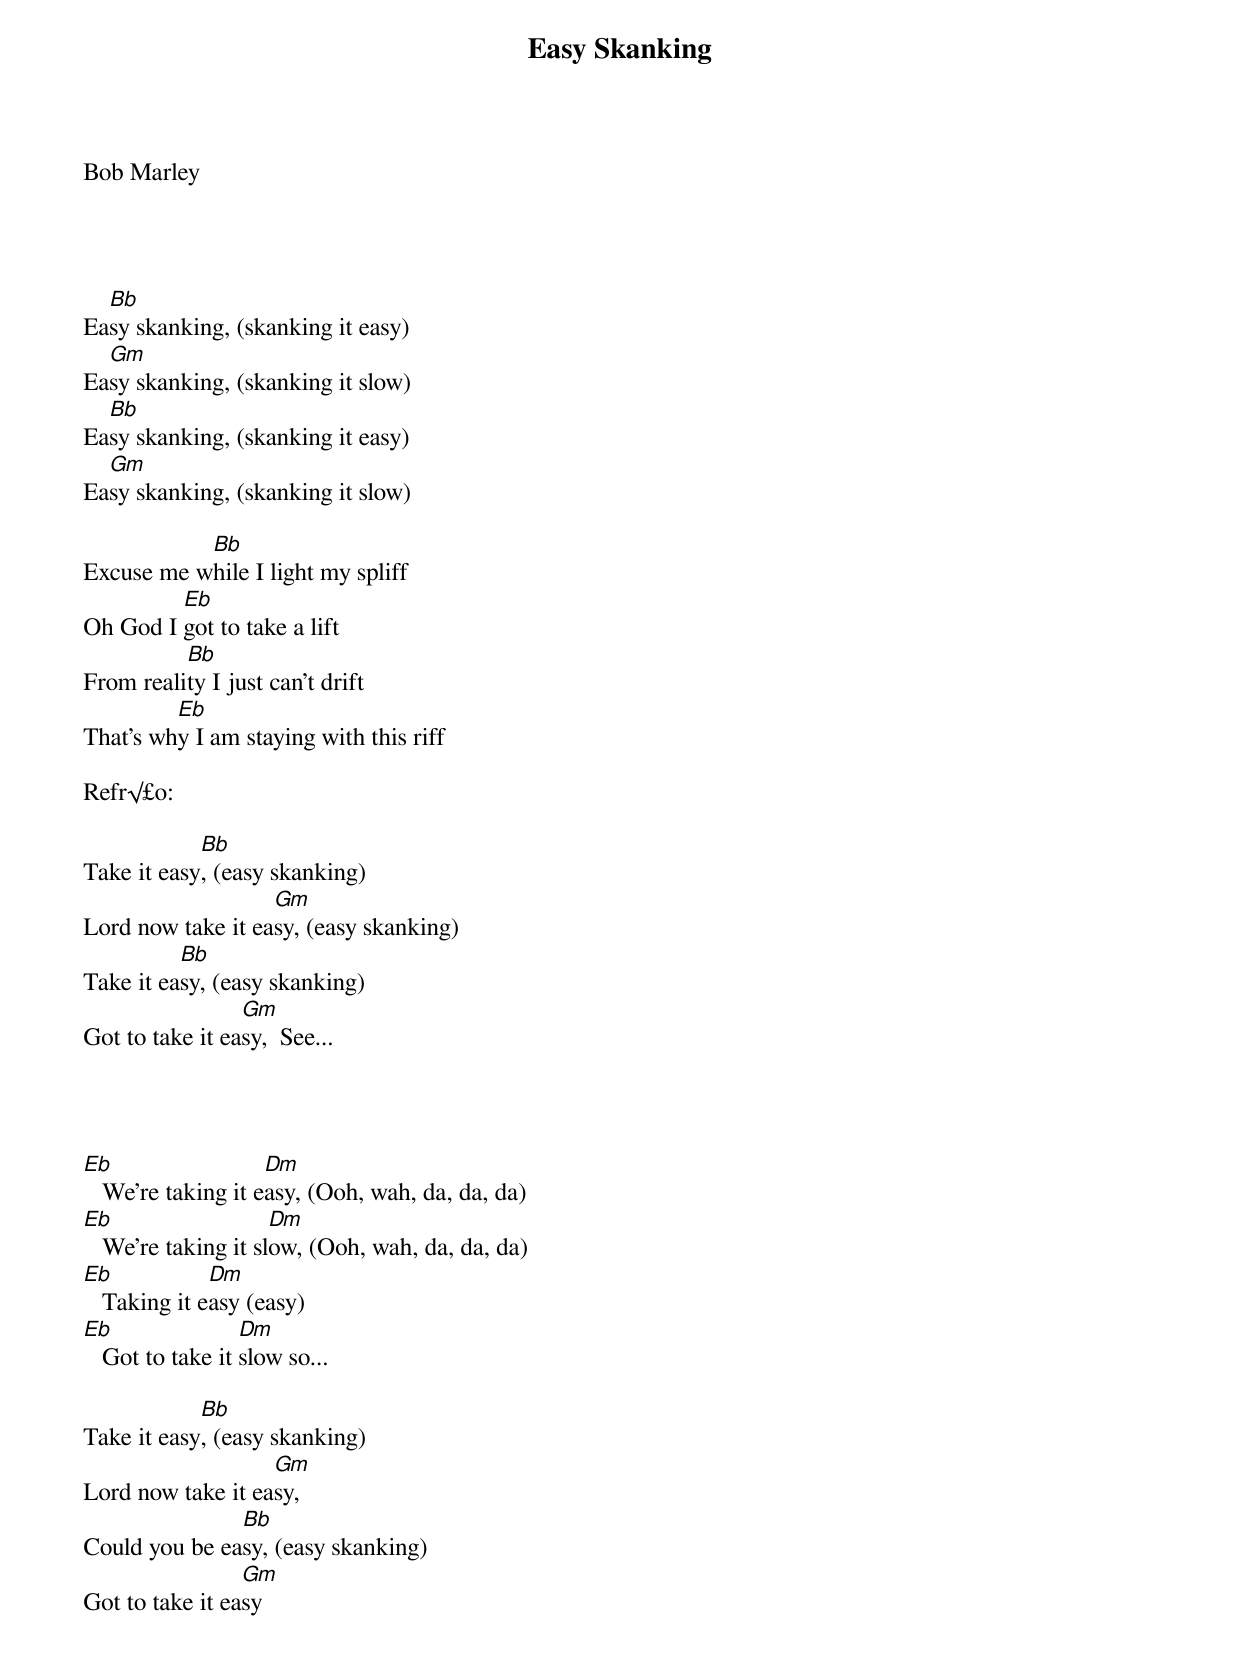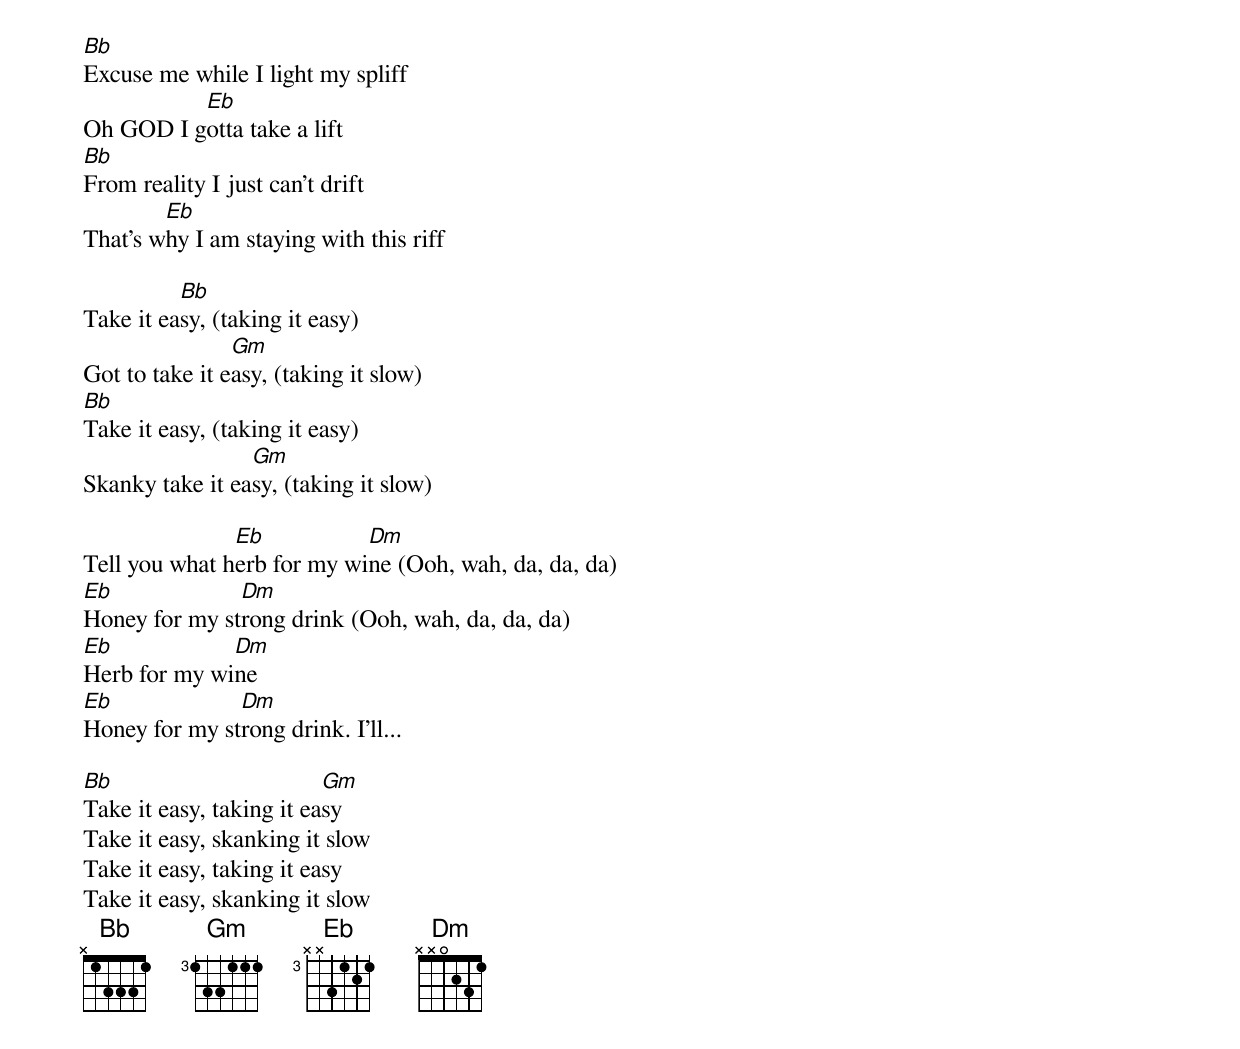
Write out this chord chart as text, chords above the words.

Easy Skanking
Bob Marley




  Bb
Easy skanking, (skanking it easy)
  Gm
Easy skanking, (skanking it slow)
  Bb
Easy skanking, (skanking it easy)
  Gm
Easy skanking, (skanking it slow)

           Bb
Excuse me while I light my spliff
         Eb
Oh God I got to take a lift
          Bb
From reality I just can't drift
         Eb
That's why I am staying with this riff

Refr√£o:

            Bb
Take it easy, (easy skanking)
                   Gm
Lord now take it easy, (easy skanking)
          Bb
Take it easy, (easy skanking)
                 Gm
Got to take it easy,  See...




Eb                  Dm
   We're taking it easy, (Ooh, wah, da, da, da)
Eb                   Dm
   We're taking it slow, (Ooh, wah, da, da, da)
Eb            Dm
   Taking it easy (easy)
Eb                Dm
   Got to take it slow so...

            Bb
Take it easy, (easy skanking)
                   Gm
Lord now take it easy,
               Bb
Could you be easy, (easy skanking)
                 Gm
Got to take it easy

Bb
Excuse me while I light my spliff
          Eb
Oh GOD I gotta take a lift
Bb
From reality I just can't drift
        Eb
That's why I am staying with this riff

          Bb
Take it easy, (taking it easy)
                Gm
Got to take it easy, (taking it slow)
Bb
Take it easy, (taking it easy)
                 Gm
Skanky take it easy, (taking it slow)

               Eb           Dm
Tell you what herb for my wine (Ooh, wah, da, da, da)
Eb             Dm
Honey for my strong drink (Ooh, wah, da, da, da)
Eb            Dm
Herb for my wine
Eb             Dm
Honey for my strong drink. I'll...

Bb                        Gm
Take it easy, taking it easy
Take it easy, skanking it slow
Take it easy, taking it easy
Take it easy, skanking it slow
